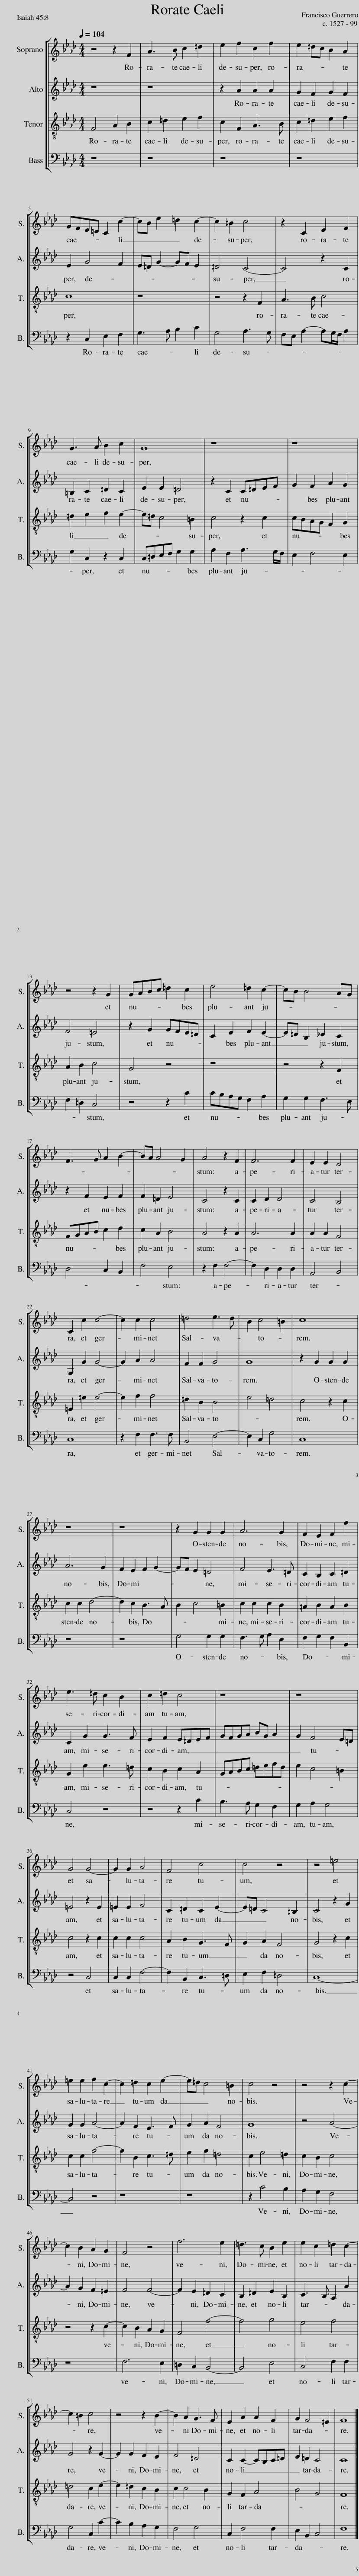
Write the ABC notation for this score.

X:1
%%score [ 1 2 3 4 ]
L:1/8
Q:1/4=104
M:4/4
I:linebreak $
K:Ab
V:1 treble
V:2 treble
V:3 treble-8 transpose=-12
V:4 bass
V:1
 z4 z2 F2 | A3 B c2 =d2 | e2 f2 c2 f2 | e2 =dc B2 A2 |$ GFE=D C2 c2- | %5
 cB e2 =d2 c2- | c2 =B2 c4 | z2 C2 E2 F2 |$ G3 A B2 c2 | G8 | %10
 z8 | z8 |$ z4 z2 G2 | GABc =d2 c2 | e4 =d2 c2- | %15
 cB B4 AG |$ F3 G A2 B2- | BA A4 G2 | A4 z2 F2 | F6 F2 | %20
 E2 E2 D4 |$ C2 c2 c4- | c2 c2 c4 | =d4 e3 d | B2 c4 =B2 | %25
 c8 |$ z8 | z8 | z2 G2 G2 G2 | A6 G2 | %30
 F2 E2 F2 f2 |$ e3 =d c2 B2 | c2 =d2 c4 | z8 | z8 |$ %35
 G4 G4- | G2 G2 A4 | F4 c4 | c4 z4 | z4 =e4 |$ %40
 =e2 e2 f2 c2- | c2 =d2 c2 e2- | e=d c4 =B2 | c4 z4 | z4 z2 c2- |$ %45
 c2 B2 A2 G2 | F4 z4 | f6 e2 | =d3 c B2 e2 | e2 c2 =d2 c2- |$ %50
 c2 =B2 c4 | z4 z2 B2- | B2 A2 G3 F | E2 A2 A2 F2 | G2 F4 =E2 | %55
 F8 |] %56
V:2
 z8 | z8 | z2 A2 A2 A2 | G2 F2 G2 F2 |$ E2 G4 F2 | %5
 E=D G2- GF E2 | =D4 C4- | C4 z2 C2 |$ =B,2 C2 =D2 C2 | E2 E2 =D4 | %10
 z2 C2 C=DEF | G2 F2 A2 G2 |$ F4 =E4 | z2 G2 GFE=D | C2 E2 F2 E2- | %15
 E=D B,2 _D2 C2 |$ z2 F2 E2 F2 | F2 =D2 E4 | C4 z2 C2 | C2 D2 D4 | %20
 C4 B,4 |$ G,2 G2 G4- | G2 A2 A4 | F2 F2 G4 | G8 | %25
 z2 G2 G2 G2 |$ A6 G2 | F2 E2 F2 G2- | GF E2 =D4 | F4 E3 =D | %30
 C2 B,2 C2 =D2 |$ C2 G2 G3 F | E2 F2 E=DEF | GFGA BG A2 | G2 F4 E=D |$ %35
 =E4 z2 E2 | =E2 E2 F4 | C2 =D2 C2 E2- | E=D C4 =B,2 | C4 z2 G2 |$ %40
 G2 G2 A4- | A2 F2 E3 F | G2 A2 F4 | G8 | z4 A4- |$ %45
 A2 G2 F2 =E2 | F4 F4- | F2 E2 =D2 C2 | B,2 =D2 E2 B,2 | C3 B, A,2 A2 |$ %50
 G4 z2 G2- | G2 G2 F2 E2 | F4 =D4 | C2 C2- CB,C=D | E2 =D2 C4 | %55
 C8 |] %56
V:3
 F4 A2 B2 | c2 =d2 e2 f2 | c2 F2 A3 B | c2 =d2 e2 f2 |$ c8 | %5
 z8 | z4 z2 F2 | A3 B c4 |$ =d2 e2 f2 e2- | e=d c4 =B2 | %10
 c4 z2 c2 | cBAG F2 G2 |$ A2 B2 c4 | G4 z4 | z8 | %15
 z4 z2 F2 |$ FGAB c2 d2 | c2 A2 B4 | A4 z2 A2 | A6 A2 | %20
 A2 A2 F4 |$ =E2 =e2 e4- | e2 f2 f4 | =d2 B2 B4 | e4 =d4 | %25
 c4 z2 c2 |$ c2 c2 d4- | d2 c2 B3 A | B2 c4 =B2 | c2 c2 c2 B2 | %30
 =A2 B2 A2 B2 |$ G2 e2 e3 =d | c2 B2 c2 A2 | GABc =defd | e2 c4 =B2 |$ %35
 c4 z2 c2 | c2 c2 c4 | A2 B2 G3 F | G2 A2 F4 | G4 z2 c2 |$ %40
 c2 c2 f4- | f2 B2 c3 =d | e2 f2 =d4 | c2 e4 =d2 | c2 B2 c4 |$ %45
 z4 z2 c2- | c2 B2 A2 G2 | F4 f4- | f4 g4 | e4 f4 |$ %50
 =d4 c2 e2- | e2 =d2 c2 B2 | c2 c4 B2 | G2 F2 A4 | B4 G4 | %55
 F8 |] %56
V:4
 z8 | z8 | z8 | z8 |$ z2 C,2 E,2 F,2 | %5
 G,3 A, B,2 C2 | G,4 A,3 G, | F,E, A,2- A,G,/F,/ A,2 |$ G,2 C,2 z2 C,2 | C,=D,E,F, G,2 G,2 | %10
 A,2 F,2 A,3 G,/F,/ | E,2 F,4 E,2 |$ F,2 =D,2 C,4 | z4 z2 C2 | CB,A,G, F,2 A,2 | %15
 G,2 G,2 F,3 E, |$ D,4 C,2 B,,2 | F,4 E,4 | z2 F,2 F,4- | F,2 D,2 D,2 D,2 | %20
 A,,4 B,,4 |$ C,8 | z2 F,2 F,3 F, | B,,4 E,4- | E,2 C,2 G,4 | %25
 C,8 |$ z8 | z8 | G,4 G,2 G,2 | F,3 G, A,2 E,2 | %30
 F,2 G,2 F,2 B,,2 |$ C,4 z4 | z4 z2 C2 | B,3 A, G,2 F,2 | G,2 A,2 G,4 |$ %35
 z4 C,4 | C,2 C,2 F,4- | F,2 B,,2 C,3 =D, | E,2 F,2 =D,4 | C,8- |$ %40
 C,4 z4 | z8 | z8 | z2 C4 B,2 | A,2 G,2 F,4 |$ %45
 z8 | F,6 E,2 | =D,2 C,2 B,,4- | B,,4 E,4 | C,4 F,2 F,2 |$ %50
 G,4 C,2 C2- | C2 B,2 A,2 G,2 | F,4 G,4 | C,2 F,4 F,2 | E,2 B,,2 C,4 | %55
 F,8 |] %56
